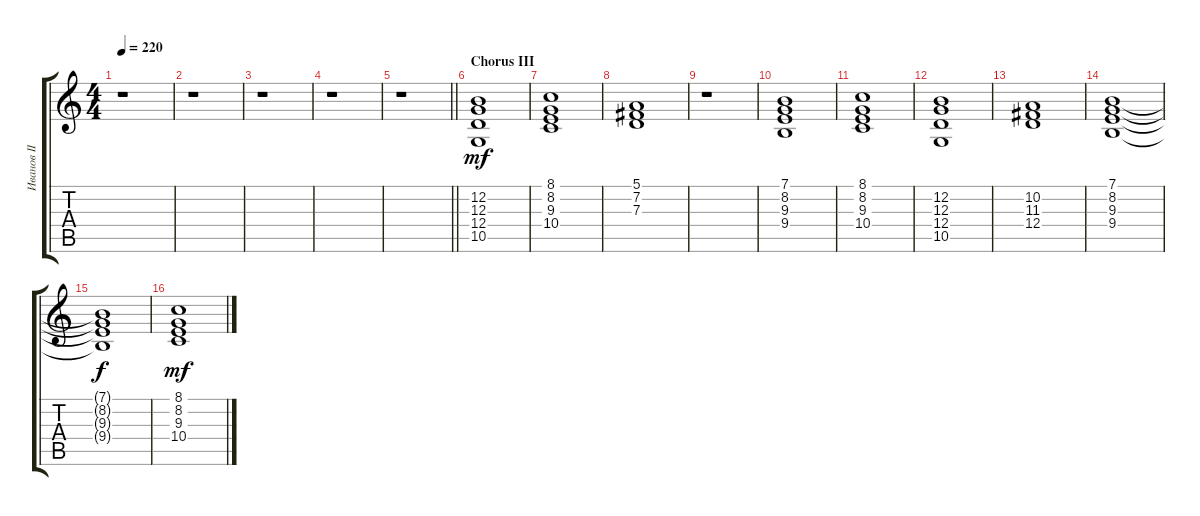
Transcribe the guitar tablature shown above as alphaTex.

\track ("Иванов II" "Иванов II") {instrument choiraahs}
\staff {score tabs}
\tuning (E4 B3 G3 D3 A2 E2) {hide}
\ts (4 4)
\tempo 220
\clef g2
\ks c
r.1{dy mf} |
r.1 |
r.1 |
r.1 |
\barLineRight lightlight
r.1 |
\section ("" "Chorus III")
(12.2 12.3 12.4 10.5).1 |
(8.1 8.2 9.3 10.4).1 |
(5.1 7.2 7.3).1 |
r.1 |
(7.1 8.2 9.3 9.4).1 |
(8.1 8.2 9.3 10.4).1 |
(12.2 12.3 12.4 10.5).1 |
(10.2 11.3 12.4).1 |
(7.1 8.2 9.3 9.4).1 |
(7.1{t} 8.2{t} 9.3{t} 9.4{t}).1{dy f} |
(8.1 8.2 9.3 10.4).1{dy mf}
